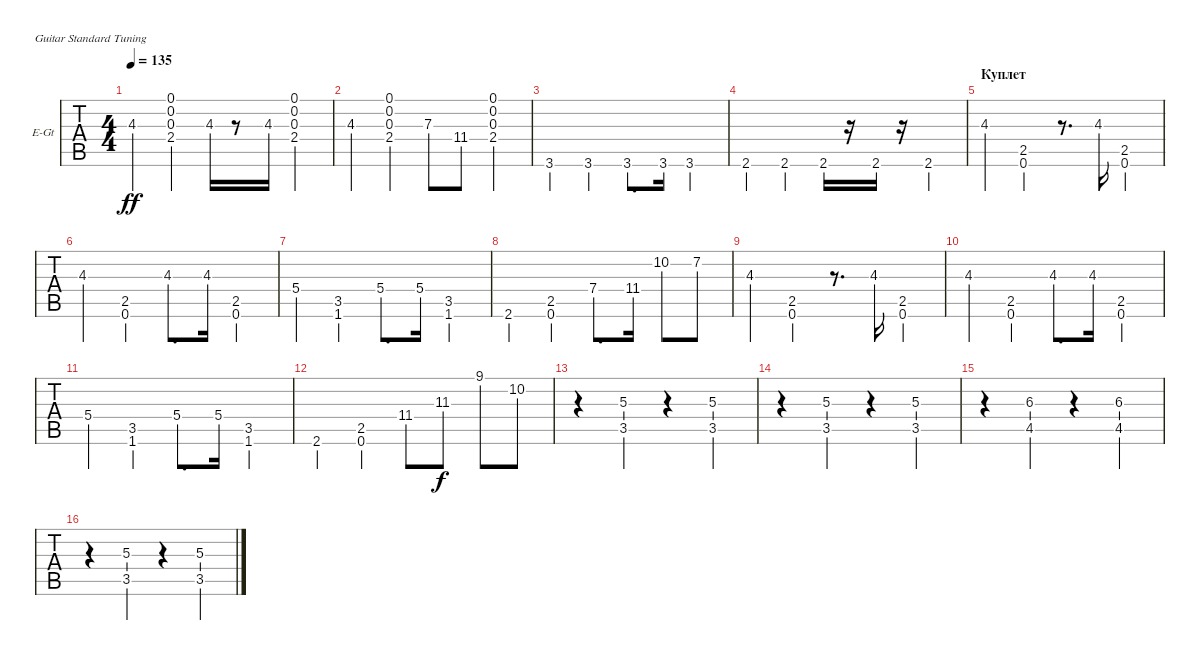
\defaultSystemsLayout 4
\bracketExtendMode groupsimilarinstruments
\firstSystemTrackNameOrientation horizontal
\otherSystemsTrackNameOrientation horizontal
\track ("Electric Guitar" "E-Gt") {instrument overdrivenguitar}
\staff {tabs}
\tuning (E4 B3 G3 D3 A2 E2)
\ts (4 4)
\tempo 135
\clef f4
\scale
0.481781
\ks c
4.3.4{dy ff instrument overdrivenguitar} (2.4 0.3 0.2 0.1).4 4.3.16 r.8 4.3.16 (2.4 0.3 0.2 0.1).4 |
\scale
0.259109 4.3.4 (2.4 0.3 0.2 0.1).4 7.3.8 11.4.8 (2.4 0.3 0.2 0.1).4 |
\scale
0.259109 3.6.4 3.6.4 3.6.8{d} 3.6.16 3.6.4 |
\scale
0.333333 2.6.4 2.6.4 2.6.16 r.16 2.6.16 r.16 2.6.4 |
\section ("" "Куплет")
\scale
0.333333 4.3.4 (0.6 2.5).4 r.8{d} 4.3.16 (0.6 2.5).4 |
\scale
0.333333 4.3.4 (0.6 2.5).4 4.3.8{d} 4.3.16 (0.6 2.5).4 |
\scale
0.333333 5.4.4 (3.5 1.6).4 5.4.8{d} 5.4.16 (3.5 1.6).4 |
\scale
0.333333 2.6.4 (0.6 2.5).4 7.4.8{d} 11.4.16 10.2.8 7.2.8 |
\scale
0.333333 4.3.4 (0.6 2.5).4 r.8{d} 4.3.16 (0.6 2.5).4 |
\scale
0.333333 4.3.4 (0.6 2.5).4 4.3.8{d} 4.3.16 (0.6 2.5).4 |
\scale
0.333333 5.4.4 (3.5 1.6).4 5.4.8{d} 5.4.16 (3.5 1.6).4 |
\scale
0.333333 2.6.4 (0.6 2.5).4 11.4.8 11.3.8{dy f} 9.1.8 10.2.8 |
\scale
0.333333 r.4 (3.5 5.3).4 r.4 (3.5 5.3).4 |
\scale
0.333333 r.4 (3.5 5.3).4 r.4 (3.5 5.3).4 |
\scale
0.333333 r.4 (4.5 6.3).4 r.4 (4.5 6.3).4 |
\scale
0.333333 r.4 (3.5 5.3).4 r.4 (3.5 5.3).4
